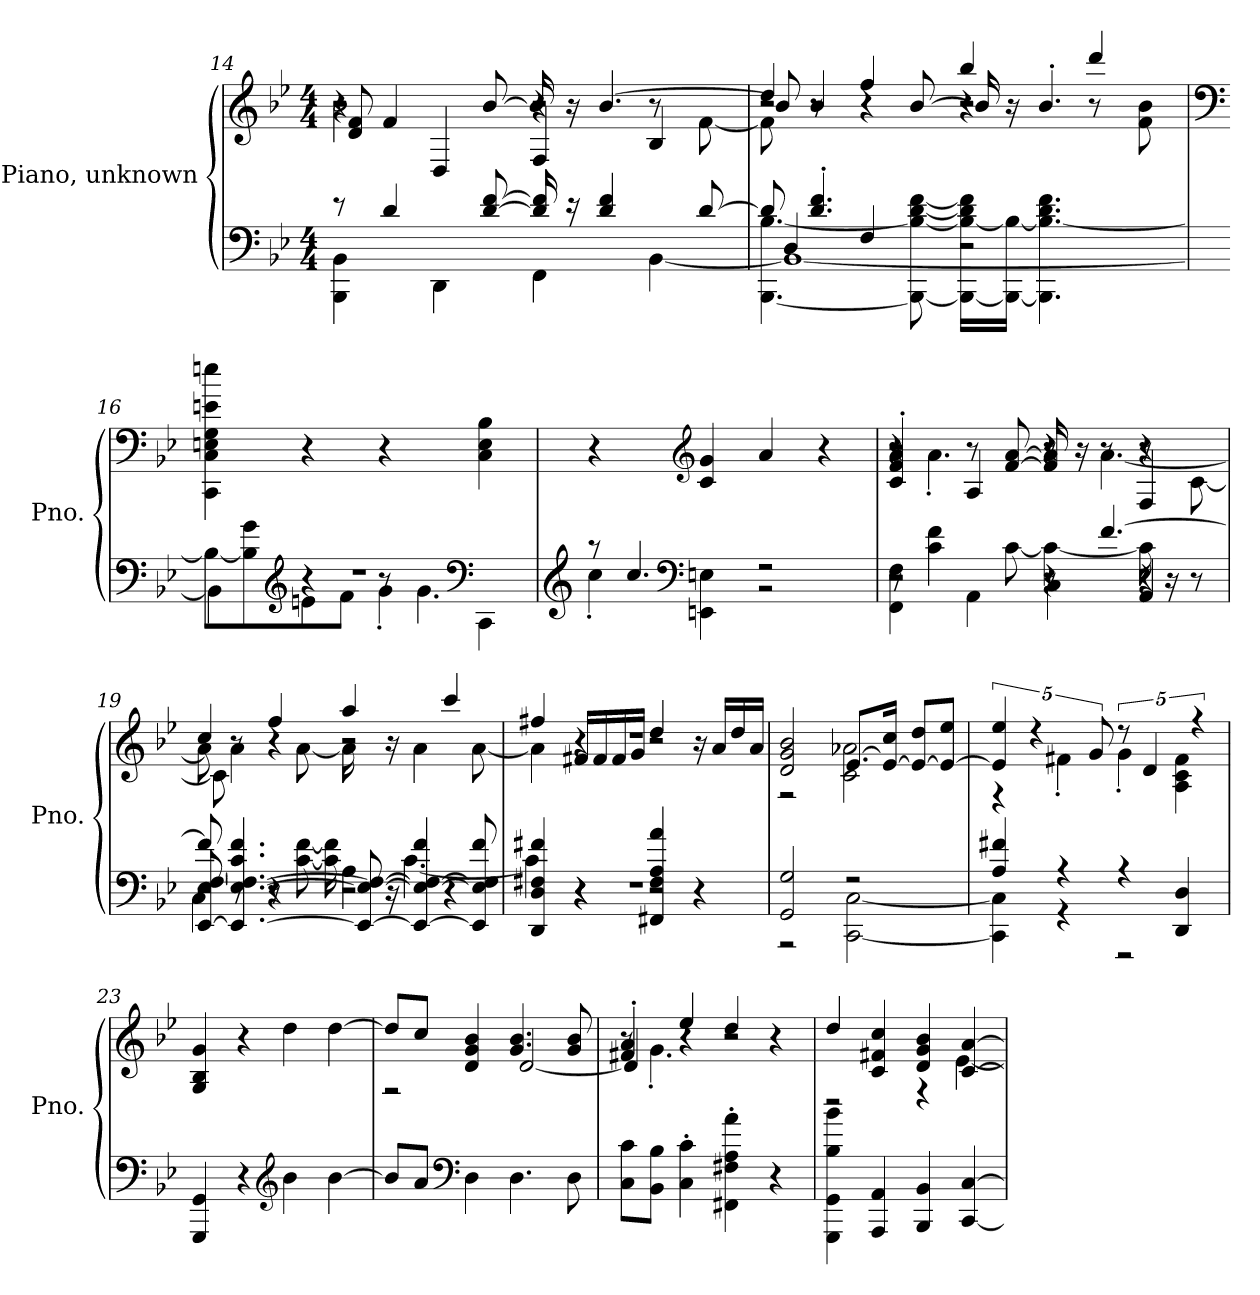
**kern	**kern
*part1	*part1
*staff2	*staff1
*I"Piano, unknown	*
*I'Pno.	*
!!LO:PB:g=z
*clefF4	*clefG2
*k[b-e-]	*k[b-e-]
*M4/4	*M4/4
=14	=14
*^	*^
*	*	*	*^
*	*	*	*	*^
8r	4BBB-\ 4BB-\	4r	2b-\	8d/ 8f/	2r
4d/	.	.	.	4f/	.
.	4DD\	4D/	.	.	.
[8d/ [8f/	.	.	.	[8b-/	.
16d/] 16f/]	4FF\	4F/	2r	16b-/]	4r
16r	.	.	.	16r	.
4d/ 4f/	.	.	.	[4.b-/	.
.	[4BB-\	4B-/	.	.	8r
[8d/	.	.	.	.	[8f\
=15	=15	=15	=15	=15	=15
*^	*^	*	*	*	*
8d/]	[4.BBB-\ [4.B-\	4D/	1BB-_	4dd/	2r	8b-/]	8f\]
4.d/' 4.f/'	.	.	.	.	.	4b-/	8r
.	.	4F/	.	4ff/	.	.	4r
.	8BBB-\_ 8B-\_ [8d\ [8f\	.	.	.	.	[8b-/	.
2r	16BBB-\_ 16B-\_ 16d\] 16f\]LL	2r	.	4bb-/	4r	16b-/]	2r
.	16BBB-\_ 16B-\_JJ	.	.	.	.	16r	.
.	4.BBB-\] 4.B-\_ 4.d\ 4.f\	.	.	.	.	4.b-'/	.
.	.	.	.	4ddd/	8r	.	.
.	.	.	.	.	8f\ 8b-\	.	.
*v	*v	*v	*v	*	*	*	*
*	*v	*v	*v	*v
=16	=16
*	*clefF4
*^	*
*	*^	*
1r	8B-\L_	4BB-\]	4CC\ 4C\ 4En\ 4G\ 4en\ 4een\
.	8B-\] 8g\	.	.
*clefG2	*	*	*
.	8en\	4r	4r
.	8f\J	.	.
.	4g'\	8r	4r
.	.	4.g\	.
*clefF4	*	*	*
.	4CC\	.	4C\ 4E\ 4B-\
*v	*v	*v	*
!!LO:LB:g=z
=17	=17
*clefG2	*
*^	*
8r	4cc'\	4r
4.cc/	.	.
*clefF4	*	*clefG2
.	4EEn\ 4En\	4c/ 4g/
2r	2r	4a/
.	.	4r
=18	=18	=18
*^	*	*^
*	*	*^	*	*^
*	*	*	*	*	*	*^
2r	8r	2r	4FF\ 4F\	4r	8r	4c/' 4f/' 4a/'	2r
.	4c\ 4f\	.	.	.	4.a'\	.	.
.	.	.	4AA\	4A/	.	8r	.
.	[8c\	.	.	.	.	[8f/ [8a/	.
8r	4c\_	4r	4C\	4r	8r	16f/] 16a/]	4r
.	.	.	.	.	.	16r	.
[4.f/	.	.	.	.	[4.a\	8r	.
.	16c\]	4AA/	4r	4F/	.	4r	8r
.	16r	.	.	.	.	.	.
.	8r	.	.	.	.	.	[8c\
*	*	*	*	*	*	*v	*v
=19	=19	=19	=19	=19	=19	=19
8f/]	2r	[8EE-/ [8E-/ [8F/	4C\	4cc/	8a\]	8c\]
8r	.	4.EE-/_ 4.E-/_ 4.F/_ 4.c/ 4.f/	.	.	4a\	8r
4r	.	.	8r	4ff/	.	4r
.	.	.	[8c\ [8f\	.	[8a\	.
2r	4A\	8EE-/_ 8E-/_ 8F/_	16c\] 16f\]	4aa/	16a\]	2r
.	.	.	16r	.	16r	.
.	.	4EE-/_ 4E-/_ 4F/_ 4f/	[4.c\	.	4a\	.
.	4r	.	.	4ccc/	.	.
.	.	8EE-/] 8E-/] 8F/] 8f/	.	.	[8a\	.
*	*	*v	*v	*	*	*
!!LO:LB:g=z	!!	!!
=20	=20	=20	=20	=20	=20
1r	4DD/ 4D/ 4F#X/ 4f#X/	4c\]	1r	4a\]	4ff#X/
.	4r	4r	.	4r	16f#X/LL
.	.	.	.	.	16f#/
.	.	.	.	.	16f#/
.	.	.	.	.	16g/JJ
.	4FF#X/ 4F#/ 4A/ 4a/	2r	.	2r	4dd/
.	4r	.	.	.	16r
.	.	.	.	.	16a/LL
.	.	.	.	.	16dd/
.	.	.	.	.	16a/JJ
*	*v	*v	*	*	*
*	*	*	*v	*v
=21	=21	=21	=21
2GG/ 2G/	2r	2d/ 2g/ 2b-/	2r
2r	[2CC\ [2C\	[8.e-/L	2c\ 2a-X\
.	.	16e-/_ 16cc/Jk	.
.	.	8e-/_ 8dd/L	.
.	.	8e-/_ 8ee-/J	.
=22	=22	=22	=22
4A/ 4f#X/	4CC\] 4C\]	5e-/] 5ee-/	4r
.	.	5r	.
4r	4r	.	4f#X'\
.	.	10g/	.
4r	2r	10r	4g'\
.	.	5d/	.
4DD/ 4D/	.	.	4A\ 4c\ 4f#\
.	.	5r	.
*v	*v	*	*
*	*v	*v
=23	=23
4GGG/ 4GG/	4G/ 4B-/ 4g/
4r	4r
*clefG2	*
4b-\	4dd\
[4b-\	[4dd\
!!LO:LB:g=z
=24	=24
*	*^
8b-/L]	8dd/L]	2r
8a/J	8cc/J	.
*clefF4	*	*
4D\	4d/ 4g/ 4b-/	.
4.D\	4.g/ 4.b-/	[2d/
8D\	8g/ 8b-/	.
=25	=25	=25
*	*	*^
8C\ 8c\L	4f#X/' 4a/'	8r	4d/]
8BB-\ 8B-\J	.	4.g'\	.
4C\' 4c\'	4ee-/	.	4r
4FF#X\' 4F#X\' 4A\' 4a\'	4dd/	2r	2r
4r	4r	.	.
*	*	*v	*v
=26	=26	=26
4GGG\ 4GG\ 4B-\ 4b-\	4dd/	2r
4AAA/ 4AA/	4c/ 4f#X/ 4cc/	.
4BBB-/ 4BB-/	4d/ 4g/ 4b-/	4r
[4CC/ [4C/	[4c/ [4a/	[4e-\
*	*v	*v
=	=
*-	*-
